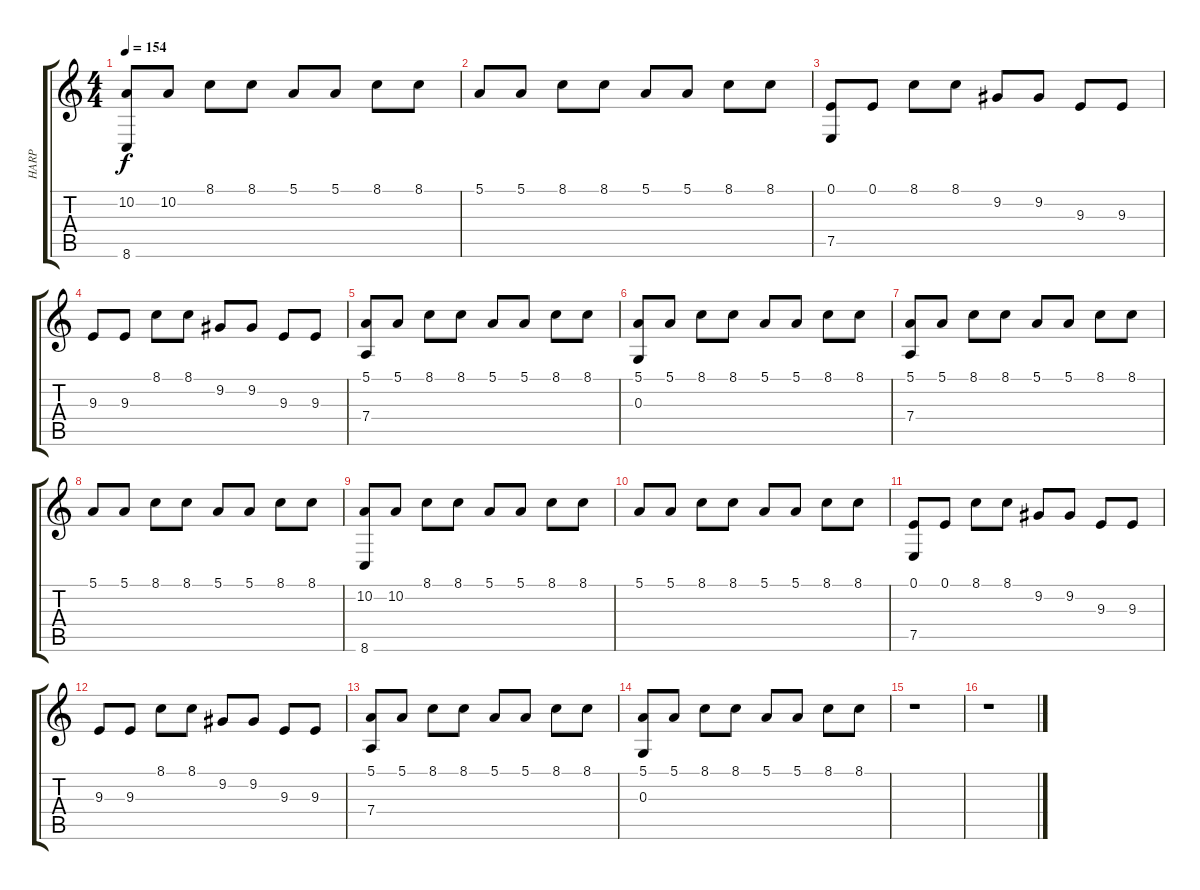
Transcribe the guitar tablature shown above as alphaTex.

\track ("HARP" "HARP") {instrument harpsichord}
\staff {score tabs}
\tuning (E4 B3 G3 D3 A2 E2) {hide}
\ts (4 4)
\tempo 154
\clef g2
\ks c
(10.2 8.6).8{dy f} 10.2.8 8.1.8 8.1.8 5.1.8 5.1.8 8.1.8 8.1.8 |
5.1.8 5.1.8 8.1.8 8.1.8 5.1.8 5.1.8 8.1.8 8.1.8 |
(0.1 7.5).8 0.1.8 8.1.8 8.1.8 9.2.8 9.2.8 9.3.8 9.3.8 |
9.3.8 9.3.8 8.1.8 8.1.8 9.2.8 9.2.8 9.3.8 9.3.8 |
(5.1 7.4).8 5.1.8 8.1.8 8.1.8 5.1.8 5.1.8 8.1.8 8.1.8 |
(5.1 0.3).8 5.1.8 8.1.8 8.1.8 5.1.8 5.1.8 8.1.8 8.1.8 |
(5.1 7.4).8 5.1.8 8.1.8 8.1.8 5.1.8 5.1.8 8.1.8 8.1.8 |
5.1.8 5.1.8 8.1.8 8.1.8 5.1.8 5.1.8 8.1.8 8.1.8 |
(10.2 8.6).8 10.2.8 8.1.8 8.1.8 5.1.8 5.1.8 8.1.8 8.1.8 |
5.1.8 5.1.8 8.1.8 8.1.8 5.1.8 5.1.8 8.1.8 8.1.8 |
(0.1 7.5).8 0.1.8 8.1.8 8.1.8 9.2.8 9.2.8 9.3.8 9.3.8 |
9.3.8 9.3.8 8.1.8 8.1.8 9.2.8 9.2.8 9.3.8 9.3.8 |
(5.1 7.4).8 5.1.8 8.1.8 8.1.8 5.1.8 5.1.8 8.1.8 8.1.8 |
(5.1 0.3).8 5.1.8 8.1.8 8.1.8 5.1.8 5.1.8 8.1.8 8.1.8 |
r.1 |
r.1
